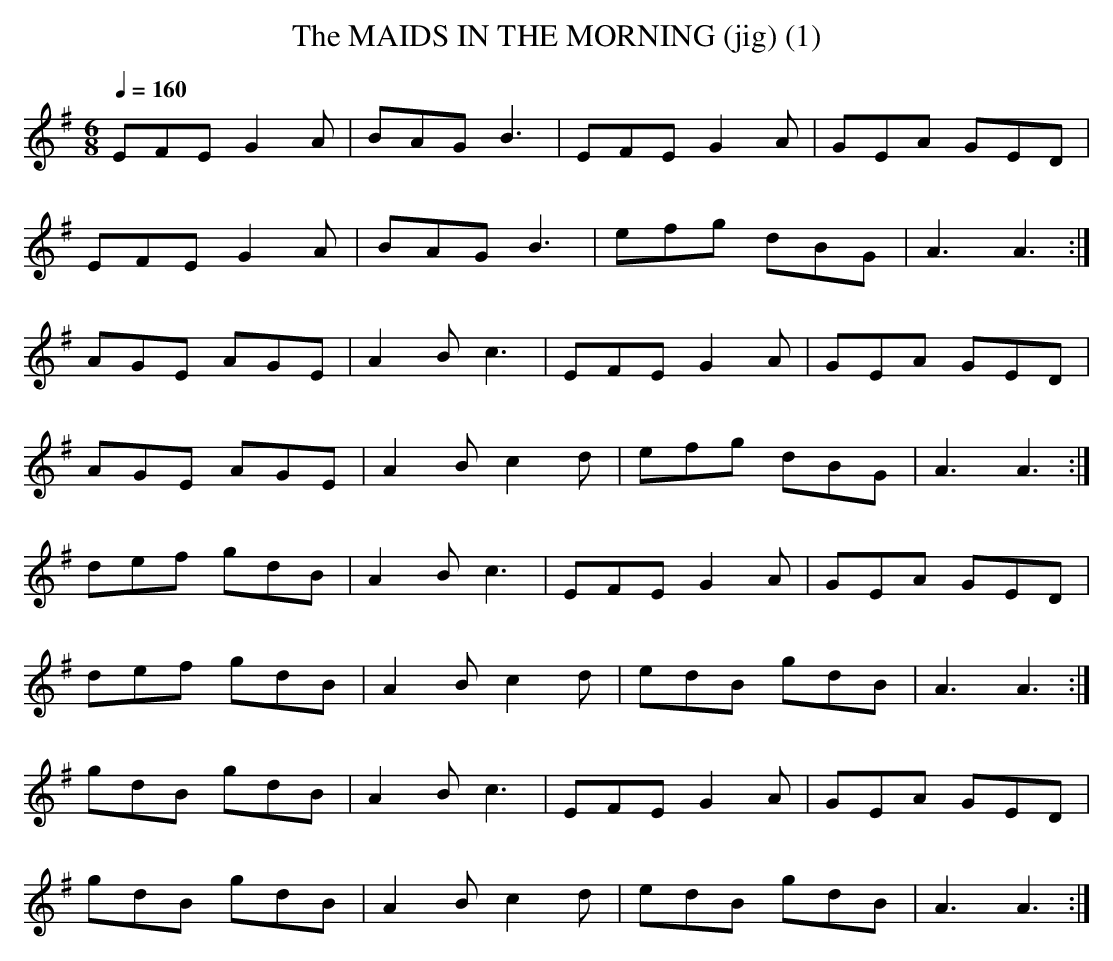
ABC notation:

X:1
T:MAIDS IN THE MORNING (jig) (1), The
Q:1/4=160
M:6/8
K:A dorian
EFE G2A|BAG B3|EFE G2A|GEA GED|
EFE G2A | BAG B3 | efg dBG | A3 A3 :|
AGE AGE | A2B c3 | EFE G2A | GEA GED |
AGE AGE | A2B c2d | efg dBG | A3 A3 :|
def gdB | A2B c3 | EFE G2A | GEA GED |
def gdB | A2B c2d | edB gdB | A3 A3 :|
gdB gdB | A2B c3 | EFE G2A | GEA GED |
gdB gdB | A2B c2d |edB gdB | A3 A3 :|
